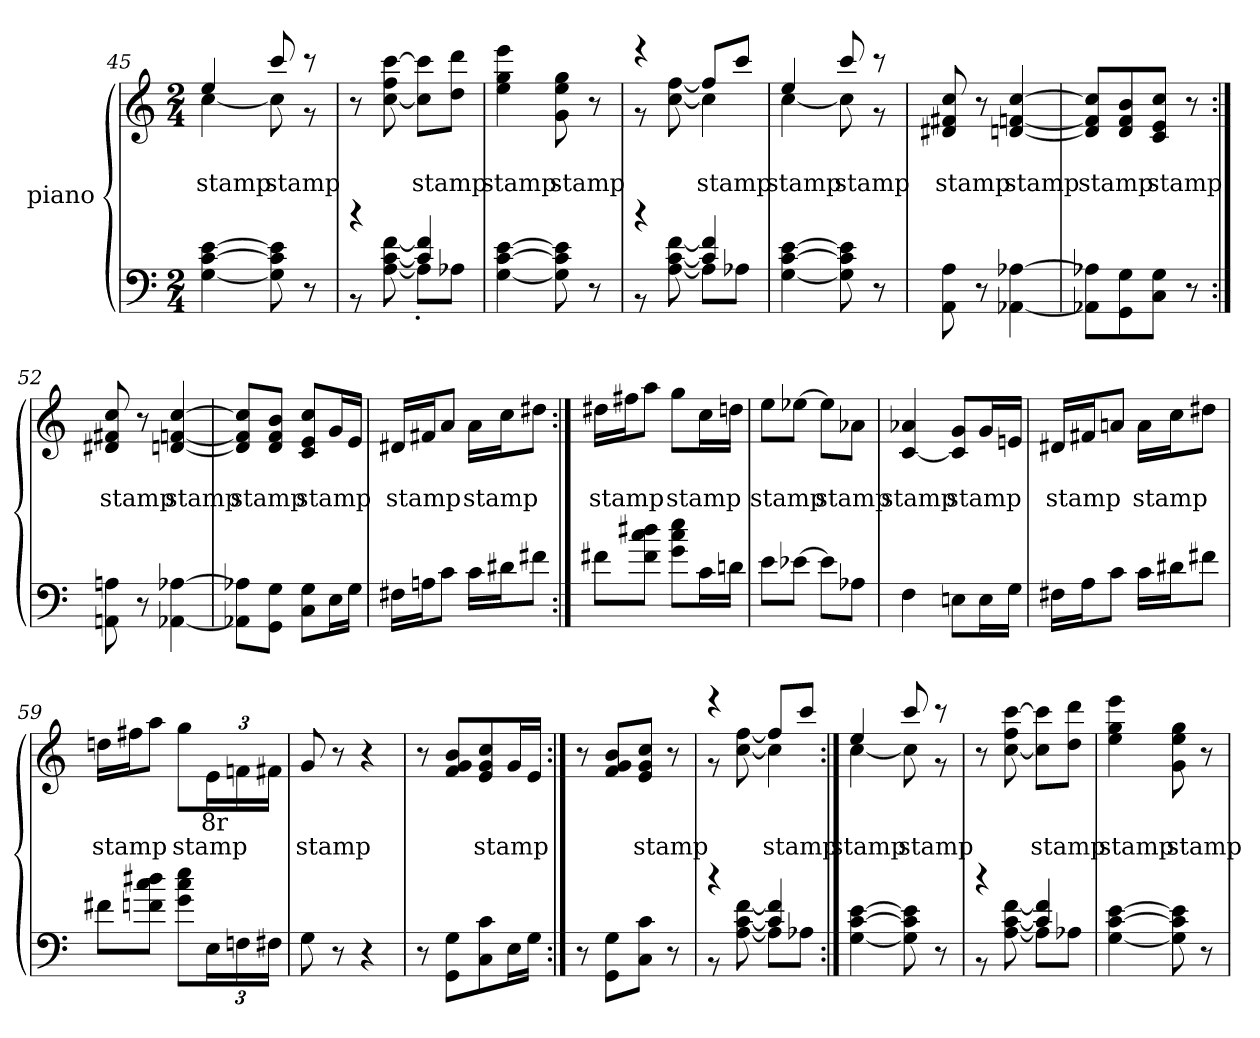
**kern	**kern	**text	**text
*part2	*part1	*part1	*part1
*staff2	*staff1	*staff1	*staff1
*	*I"piano	*	*
*clefF4	*clefG2	*	*
*k[]	*k[]	*	*
*M2/4	*M2/4	*	*
=45	=45	=45	=45
*	*^	*	*
[4e [4c [4G	4ee	[4cc	.	stamp
8e] 8c] 8G]	8ccc	8cc]	.	stamp
8r	8r	8r	.	.
*	*v	*v	*	*
=46	=46	=46	=46
*^	*	*	*
4r	8r	8r	.	stamp
.	[8f [8c [8A	[8ccc 8ff [8cc	.	.
4f] 4c]	8A'>L]	8ccc] 8cc]L	.	stamp
.	8A-XJ	8ddd 8ddJ	.	.
*v	*v	*	*	*
=47	=47	=47	=47
[4e [4c [4G	4eee 4gg 4ee	.	stamp
8e] 8c] 8G]	8gg 8ee 8g	.	stamp
8r	8r	.	.
=48	=48	=48	=48
*^	*^	*	*
4r	8r	4r	8r	.	stamp
.	[8f [8c [8A	.	[8ff [8cc	.	.
4f] 4c]	8AL]	8ffL]	4cc]	.	stamp
.	8A-XJ	8cccJ	.	.	.
*v	*v	*	*	*	*
=49	=49	=49	=49	=49
[4e [4c [4G	4ee	[4cc	.	stamp
8e] 8c] 8G]	8ccc	8cc]	.	stamp
8r	8r	8r	.	.
*	*v	*v	*	*
=50	=50	=50	=50
8A 8AA	8cc 8f#X 8d#X	.	stamp
8r	8r	.	.
[4A-X [4AA-X	[4cc [4fn [4dn	.	stamp
=51	=51	=51	=51
8A-X] 8AA-X]L	8cc] 8f] 8d]L	.	stamp
8G 8GG	8b 8f 8d	.	.
8G 8CJ	8cc 8e 8cJ	.	stamp
8r	8r	.	.
=52:|!	=52:|!	=52:|!	=52:|!
8An 8AAn	8cc 8f#X 8d#X	.	stamp
8r	8r	.	.
[4A-X [4AA-X	[4cc [4fn [4dn	.	stamp
=53	=53	=53	=53
8A-X] 8AA-X]L	8cc] 8f] 8d]L	.	stamp
8G 8GGJ	8b 8f 8dJ	.	.
8G 8CL	8cc 8e 8cL	.	stamp
16EL	16gL	.	.
16GJJ	16eJJ	.	.
=54	=54	=54	=54
16F#XLL	16d#XLL	.	stamp
16AnJ	16f#XJ	.	.
8cJ	8aJ	.	.
16cLL	16aLL	.	stamp
16d#XJ	16ccJ	.	.
8f#J	8dd#J	.	.
=55:|!	=55:|!	=55:|!	=55:|!
8f#XL	16dd#XLL	.	stamp
.	16ff#XJ	.	.
8dd#X 8cc 8f#J	8aaJ	.	.
8ee 8cc 8gL	8ggL	.	stamp
16cL	16ccL	.	.
16dnJJ	16ddnJJ	.	.
=56	=56	=56	=56
8eL	8eeL	.	stamp
[8e-XJ	[8ee-XJ	.	.
8e-L]	8ee-L]	.	stamp
8A-XJ	8a-XJ	.	.
=57	=57	=57	=57
4F	4a-X [4c	.	stamp
8EnL	8g 8c]L	.	stamp
16EL	16gL	.	.
16GJJ	16enJJ	.	.
=58	=58	=58	=58
16F#XLL	16d#XLL	.	stamp
16AJ	16f#XJ	.	.
8cJ	8anJ	.	.
16cLL	16aLL	.	stamp
16d#XJ	16ccJ	.	.
8f#J	8dd#J	.	.
=59	=59	=59	=59
8f#XL	16ddnLL	.	stamp
.	16ff#XJ	.	.
8dd#X 8cc 8fnJ	8aaJ	.	.
8ee 8cc 8gL	8ggL	.	stamp
24EL	24eL	8r	.
24Fn	24fn	.	.
24F#XJJ	24f#XJJ	.	.
=60	=60	=60	=60
8G	8g	.	stamp
8r	8r	.	.
4r	4r	.	stamp
=61	=61	=61	=61
8r	8r	.	stamp
8G 8GGL	8b 8g 8fL	.	.
8c 8C	8cc 8g 8e	.	stamp
16EL	16gL	.	.
16GJJ	16eJJ	.	.
=62:|!	=62:|!	=62:|!	=62:|!
8r	8r	.	stamp
8G 8GGL	8b 8g 8fL	.	.
8c 8CJ	8cc 8g 8eJ	.	stamp
8r	8r	.	.
=63	=63	=63	=63
*^	*^	*	*
4r	8r	4r	8r	.	stamp
.	[8f [8c [8A	.	[8ff [8cc	.	.
4f] 4c]	8AL]	8ffL]	4cc]	.	stamp
.	8A-XJ	8cccJ	.	.	.
*v	*v	*	*	*	*
=64:|!	=64:|!	=64:|!	=64:|!	=64:|!
[4e [4c [4G	4ee	[4cc	.	stamp
8e] 8c] 8G]	8ccc	8cc]	.	stamp
8r	8r	8r	.	.
*	*v	*v	*	*
=65	=65	=65	=65
*^	*	*	*
4r	8r	8r	.	stamp
.	[8f [8c [8A	[8ccc 8ff [8cc	.	.
4f] 4c]	8AL]	8ccc] 8cc]L	.	stamp
.	8A-XJ	8ddd 8ddJ	.	.
*v	*v	*	*	*
=66	=66	=66	=66
[4e [4c [4G	4eee 4gg 4ee	.	stamp
8e] 8c] 8G]	8gg 8ee 8g	.	stamp
8r	8r	.	.
=	=	=	=
*-	*-	*-	*-
